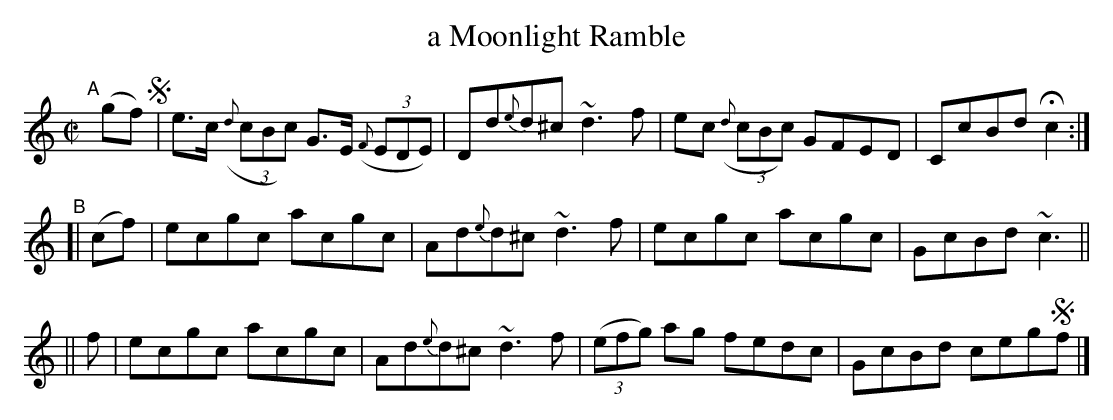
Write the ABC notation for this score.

X:1
T: a Moonlight Ramble
M: C|
L: 1/8
K: C
"^A"\
[|] (gf) !segno! \
| e>c (3({d}cBc) G>E (3({F}EDE) | Dd{e}d^c ~d3f \
| ec (3({d}cBc) GFED | CcBd Hc2 :|
"^B"\
[| (cf) | ecgc acgc | Ad{e}d^c ~d3f | ecgc acgc | GcBd ~c3 ||
||  f   | ecgc acgc | Ad{e}d^c ~d3f | (3(efg) ag fedc | GcBd ceg!segno!f |]
